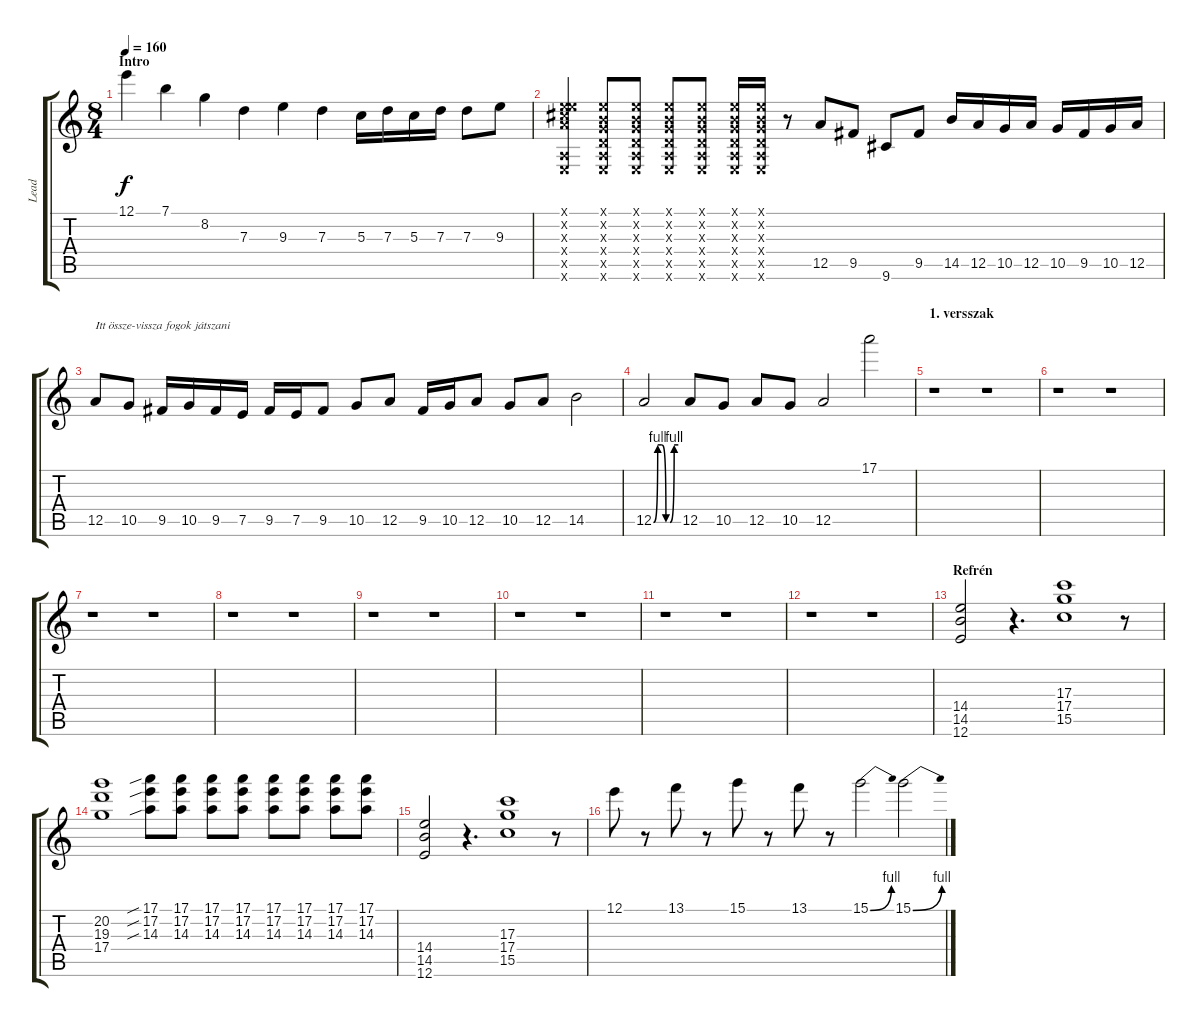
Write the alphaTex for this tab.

\track ("Lead" "Lead") {instrument overdrivenguitar}
\staff {score tabs}
\tuning (E4 B3 G3 D3 A2 E2) {hide}
\ts (8 4)
\section ("" "Intro")
\tempo 160
\clef g2
\ks c
12.1.4{dy f instrument overdrivenguitar} 7.1.4 8.2.4 7.3.4 9.3.4 7.3.4 5.3.16 7.3.16 5.3.16 7.3.16 7.3.8 9.3.8 |
(0.1{x} 5.2{x} 6.3{x} 7.4{x} 0.5{x} 0.6{x}).4 (0.1{x} 0.2{x} 0.3{x} 0.4{x} 0.5{x} 0.6{x}).8 (0.1{x} 0.2{x} 0.3{x} 0.4{x} 0.5{x} 0.6{x}).8 (0.1{x} 0.2{x} 0.3{x} 0.4{x} 0.5{x} 0.6{x}).8 (0.1{x} 0.2{x} 0.3{x} 0.4{x} 0.5{x} 0.6{x}).8 (0.1{x} 0.2{x} 0.3{x} 0.4{x} 0.5{x} 0.6{x}).16 (0.1{x} 0.2{x} 0.3{x} 0.4{x} 0.5{x} 0.6{x}).16 r.8 12.5.8 9.5.8 9.6.8 9.5.8 14.5.16 12.5.16 10.5.16 12.5.16 10.5.16 9.5.16 10.5.16 12.5.16 |
12.5.8{txt "Itt össze-vissza fogok játszani"} 10.5.8 9.5.16 10.5.16 9.5.16 7.5.16 9.5.16 7.5.16 9.5.8 10.5.8 12.5.8 9.5.16 10.5.16 12.5.8 10.5.8 12.5.8 14.5.2 |
12.5{be (custom 0 0 10 4 20 4 30 0 40 0 50 4 60 4)}.2 12.5.8 10.5.8 12.5.8 10.5.8 12.5.2 17.1.2 |
\section ("" "1. versszak")
r.1 r.1 |
r.1 r.1 |
r.1 r.1 |
r.1 r.1 |
r.1 r.1 |
r.1 r.1 |
r.1 r.1 |
r.1 r.1 |
\section ("" "Refrén")
(14.4 14.5 12.6).2 r.4{d} (17.3 17.4 15.5).1 r.8 |
(20.2 19.3 17.4).1 (17.1{sib} 17.2{sib} 14.3{sib}).8 (17.1 17.2 14.3).8 (17.1 17.2 14.3).8 (17.1 17.2 14.3).8 (17.1 17.2 14.3).8 (17.1 17.2 14.3).8 (17.1 17.2 14.3).8 (17.1 17.2 14.3).8 |
(14.4 14.5 12.6).2 r.4{d} (17.3 17.4 15.5).1 r.8 |
12.1.8 r.8 13.1.8 r.8 15.1.8 r.8 13.1.8 r.8 15.1{be (bend 0 0 60 4)}.2 15.1{be (bend 0 0 60 4)}.2
